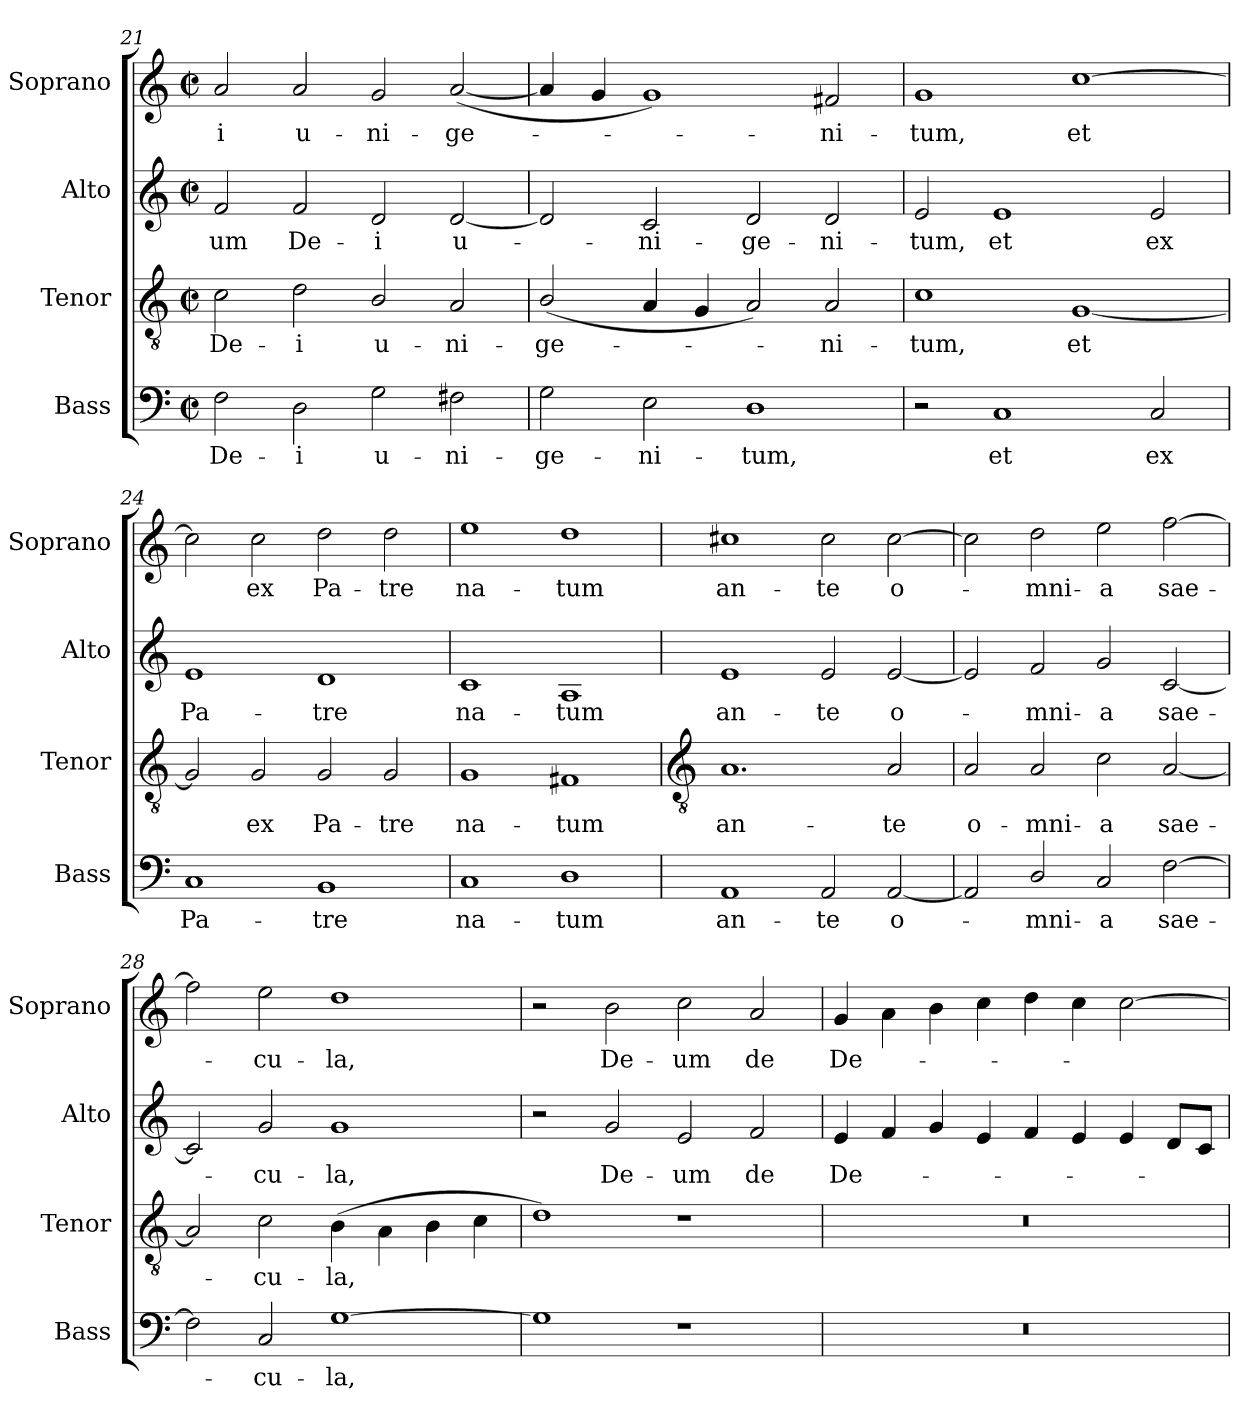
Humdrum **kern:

**kern	**text	**kern	**text	**kern	**text	**kern	**text
*part4	*part4	*part3	*part3	*part2	*part2	*part1	*part1
*staff4	*staff4	*staff3	*staff3	*staff2	*staff2	*staff1	*staff1
*I"Bass	*	*I"Tenor	*	*I"Alto	*	*I"Soprano	*
*I'Bass	*	*I'Tenor	*	*I'Alto	*	*I'Soprano	*
*clefF4	*	*clefGv2	*	*clefG2	*	*clefG2	*
*k[]	*	*k[]	*	*k[]	*	*k[]	*
*C:	*	*C:	*	*C:	*	*C:	*
*M4/2	*	*M4/2	*	*M4/2	*	*M4/2	*
*met(c|)	*	*met(c|)	*	*met(c|)	*	*met(c|)	*
=21	=21	=21	=21	=21	=21	=21	=21
!	!LO:LY:b	!	!LO:LY:b	!	!LO:LY:b	!	!LO:LY:b
2F	De-	2c	De-	2f	-um	2a	-i
!	!LO:LY:b	!	!LO:LY:b	!	!LO:LY:b	!	!LO:LY:b
2D	-i	2d	-i	2f	De-	2a	u-
!	!LO:LY:b	!	!LO:LY:b	!	!LO:LY:b	!	!LO:LY:b
2G	u-	2B/	u-	2d	-i	2g	-ni-
!	!LO:LY:b	!	!LO:LY:b	!	!LO:LY:b	!	!LO:LY:b
2F#X	-ni-	2A	-ni-	[2d	u-	(<[2a	-ge-
=22	=22	=22	=22	=22	=22	=22	=22
!	!LO:LY:b	!	!LO:LY:b	!	!	!	!
2G	-ge-	(<2B/	-ge-	2d]	.	4a]	.
.	.	.	.	.	.	4g	.
!	!LO:LY:b	!	!	!	!LO:LY:b	!	!
2E	-ni-	4A	.	2c	ni-	1g)	.
.	.	4G	.	.	.	.	.
!	!LO:LY:b	!	!	!	!LO:LY:b	!	!
1D	-tum,	2A)	.	2d	-ge-	.	.
!	!	!	!LO:LY:b	!	!LO:LY:b	!	!LO:LY:b
.	.	2A	ni-	2d	-ni-	2f#	ni-
=23	=23	=23	=23	=23	=23	=23	=23
!	!	!	!LO:LY:b	!	!LO:LY:b	!	!LO:LY:b
2r	.	1c	-tum,	2e	-tum,	1g	-tum,
!	!LO:LY:b	!	!	!	!LO:LY:b	!	!
1C	et	.	.	1e	et	.	.
!	!	!	!LO:LY:b	!	!	!	!LO:LY:b
.	.	[1G	et	.	.	[1cc	et
!	!LO:LY:b	!	!	!	!LO:LY:b	!	!
2C	ex	.	.	2e	ex	.	.
=24	=24	=24	=24	=24	=24	=24	=24
!	!LO:LY:b	!	!	!	!LO:LY:b	!	!
1C	Pa-	2G]	.	1e	Pa-	2cc]	.
!	!	!	!LO:LY:b	!	!	!	!LO:LY:b
.	.	2G	ex	.	.	2cc	ex
!	!LO:LY:b	!	!LO:LY:b	!	!LO:LY:b	!	!LO:LY:b
1BB	-tre	2G	Pa-	1d	-tre	2dd	Pa-
!	!	!	!LO:LY:b	!	!	!	!LO:LY:b
.	.	2G	-tre	.	.	2dd	-tre
=25	=25	=25	=25	=25	=25	=25	=25
!	!LO:LY:b	!	!LO:LY:b	!	!LO:LY:b	!	!LO:LY:b
1C	na-	1G	na-	1c	na-	1ee	na-
!	!LO:LY:b	!	!LO:LY:b	!	!LO:LY:b	!	!LO:LY:b
1D	-tum	1F#X	-tum	1A	-tum	1dd	-tum
!!LO:LB:g=z
=26	=26	=26	=26	=26	=26	=26	=26
*	*	*clefGv2	*	*	*	*	*
!	!LO:LY:b	!	!LO:LY:b	!	!LO:LY:b	!	!LO:LY:b
1AA	an-	1.A	an-	1e	an-	1cc#X	an-
!	!LO:LY:b	!	!	!	!LO:LY:b	!	!LO:LY:b
2AA	-te	.	.	2e	-te	2cc#	-te
!	!LO:LY:b	!	!LO:LY:b	!	!LO:LY:b	!	!LO:LY:b
[2AA	o-	2A	-te	[2e	o-	[2cc#	o-
=27	=27	=27	=27	=27	=27	=27	=27
!	!	!	!LO:LY:b	!	!	!	!
2AA]	.	2A	o-	2e]	.	2cc#]	.
!	!LO:LY:b	!	!LO:LY:b	!	!LO:LY:b	!	!LO:LY:b
2D/	mni-	2A	-mni-	2f	mni-	2dd	mni-
!	!LO:LY:b	!	!LO:LY:b	!	!LO:LY:b	!	!LO:LY:b
2C	-a	2c	-a	2g	-a	2ee	-a
!	!LO:LY:b	!	!LO:LY:b	!	!LO:LY:b	!	!LO:LY:b
[2F	sae-	[2A	sae-	[2c	sae-	[2ff	sae-
=28	=28	=28	=28	=28	=28	=28	=28
2F]	.	2A]	.	2c]	.	2ff]	.
!	!LO:LY:b	!	!LO:LY:b	!	!LO:LY:b	!	!LO:LY:b
2C	cu-	2c	cu-	2g	cu-	2ee	cu-
!	!LO:LY:b	!	!LO:LY:b	!	!LO:LY:b	!	!LO:LY:b
[1G	-la,	(>4B	-la,	1g	-la,	1dd	-la,
.	.	4A\	.	.	.	.	.
.	.	4B	.	.	.	.	.
.	.	4c	.	.	.	.	.
=29	=29	=29	=29	=29	=29	=29	=29
1G]	.	1d)	.	2r	.	2r	.
!	!	!	!	!	!LO:LY:b	!	!LO:LY:b
.	.	.	.	2g	De-	2b	De-
!	!	!	!	!	!LO:LY:b	!	!LO:LY:b
1r	.	1r	.	2e	-um	2cc	-um
!	!	!	!	!	!LO:LY:b	!	!LO:LY:b
.	.	.	.	2f	de	2a	de
=30	=30	=30	=30	=30	=30	=30	=30
!	!	!	!	!	!LO:LY:b	!	!LO:LY:b
0r	.	0r	.	4e	De-	4g	De-
.	.	.	.	4f	.	4a\	.
.	.	.	.	4g	.	4b	.
.	.	.	.	4e	.	4cc	.
.	.	.	.	4f	.	4dd	.
.	.	.	.	4e	.	4cc	.
.	.	.	.	4e	.	[2cc	.
.	.	.	.	8dL	.	.	.
.	.	.	.	8cJ	.	.	.
=	=	=	=	=	=	=	=
*-	*-	*-	*-	*-	*-	*-	*-
